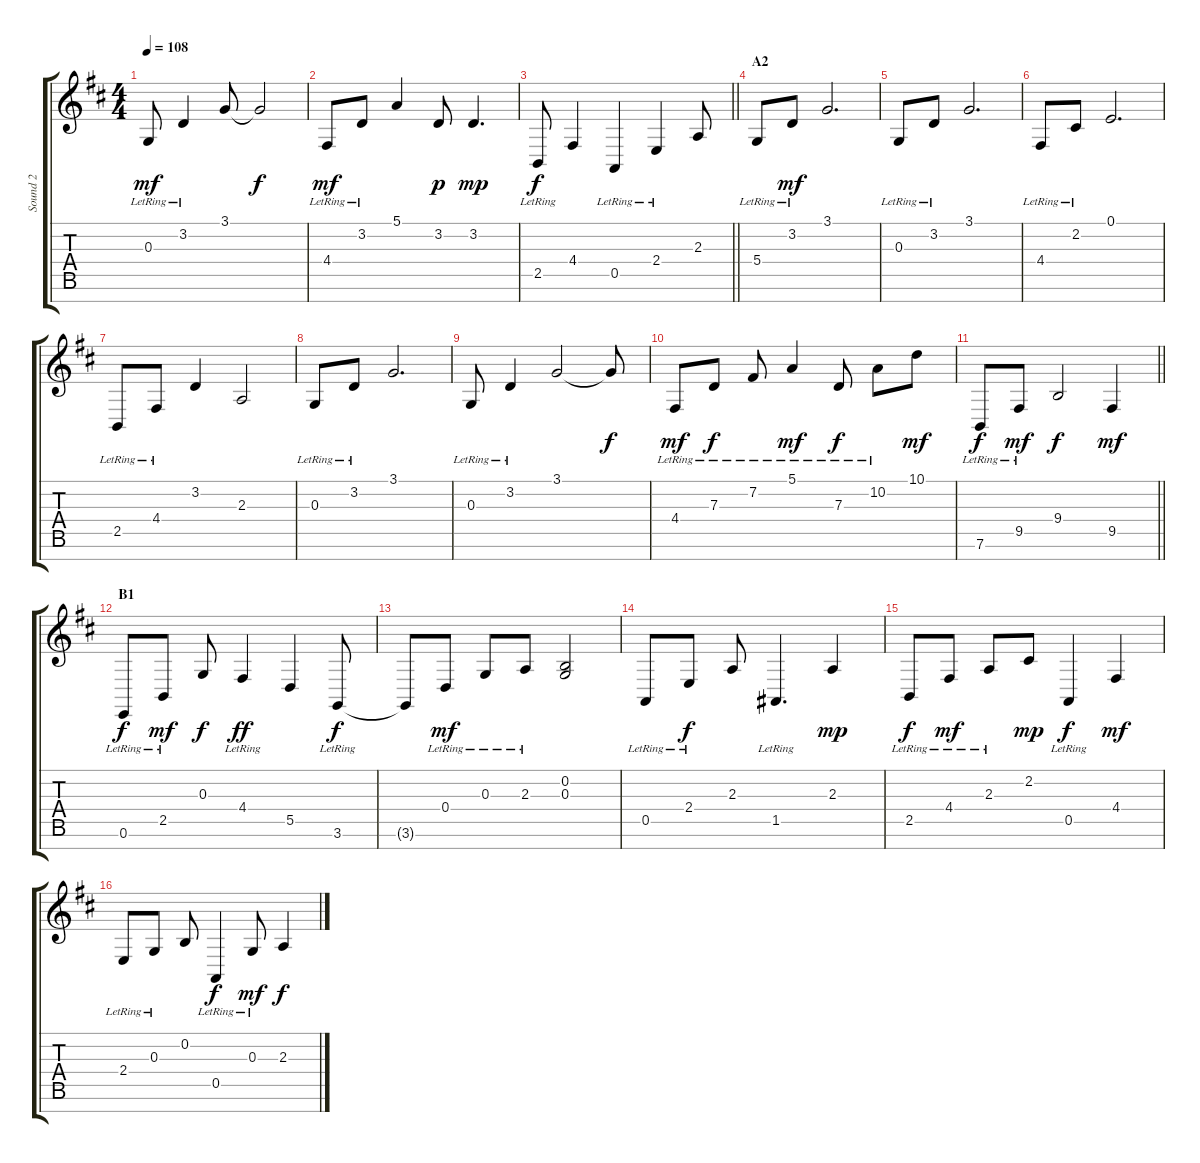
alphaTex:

\track ("Sound 2" "Sound 2") {instrument acousticgrandpiano}
\staff {score tabs}
\tuning (E4 B3 G3 D3 A2 E2 B1) {hide}
\ts (4 4)
\tempo 108
\clef g2
\ks d
0.3{lr}.8{dy mf} 3.2{lr}.4 3.1.8 3.1{t}.2{dy f} |
4.4{lr}.8{dy mf} 3.2{lr}.8 5.1.4 3.2.8{dy p} 3.2.4{d dy mp} |
\barLineRight lightlight
2.5{lr}.8{dy f} 4.4.4 0.5{lr}.4 2.4{lr}.4 2.3.8 |
\section ("" "A2")
5.4{lr}.8 3.2{lr}.8{dy mf} 3.1.2{d} |
0.3{lr}.8 3.2{lr}.8 3.1.2{d} |
4.4{lr}.8 2.2{lr}.8 0.1.2{d} |
2.5{lr}.8 4.4{lr}.8 3.2.4 2.3.2 |
0.3{lr}.8 3.2{lr}.8 3.1.2{d} |
0.3{lr}.8 3.2{lr}.4 3.1.2 3.1{t}.8{dy f} |
4.4{lr}.8{dy mf} 7.3{lr}.8{dy f} 7.2{lr}.8 5.1{lr}.4{dy mf} 7.3{lr}.8{dy f} 10.2{lr}.8 10.1.8{dy mf} |
\barLineRight lightlight
7.6{lr}.8{dy f} 9.5{lr}.8{dy mf} 9.4.2{dy f} 9.5.4{dy mf} |
\section ("" "B1")
0.6{lr}.8{dy f} 2.5{lr}.8{dy mf} 0.3.8{dy f} 4.4{lr}.4{dy ff} 5.5.4 3.6{lr}.8{dy f} |
3.6{t}.8 0.4{lr}.8{dy mf} 0.3{lr}.8 2.3{lr}.8 (0.2 0.3).2 |
0.5{lr}.8 2.4{lr}.8{dy f} 2.3.8 1.5{lr}.4{d} 2.3.4{dy mp} |
2.5{lr}.8{dy f} 4.4{lr}.8{dy mf} 2.3{lr}.8 2.2.8{dy mp} 0.5{lr}.4{dy f} 4.4.4{dy mf} |
2.4{lr}.8 0.3{lr}.8 0.2.8 0.5{lr}.4{dy f} 0.3{lr}.8{dy mf} 2.3.4{dy f}
